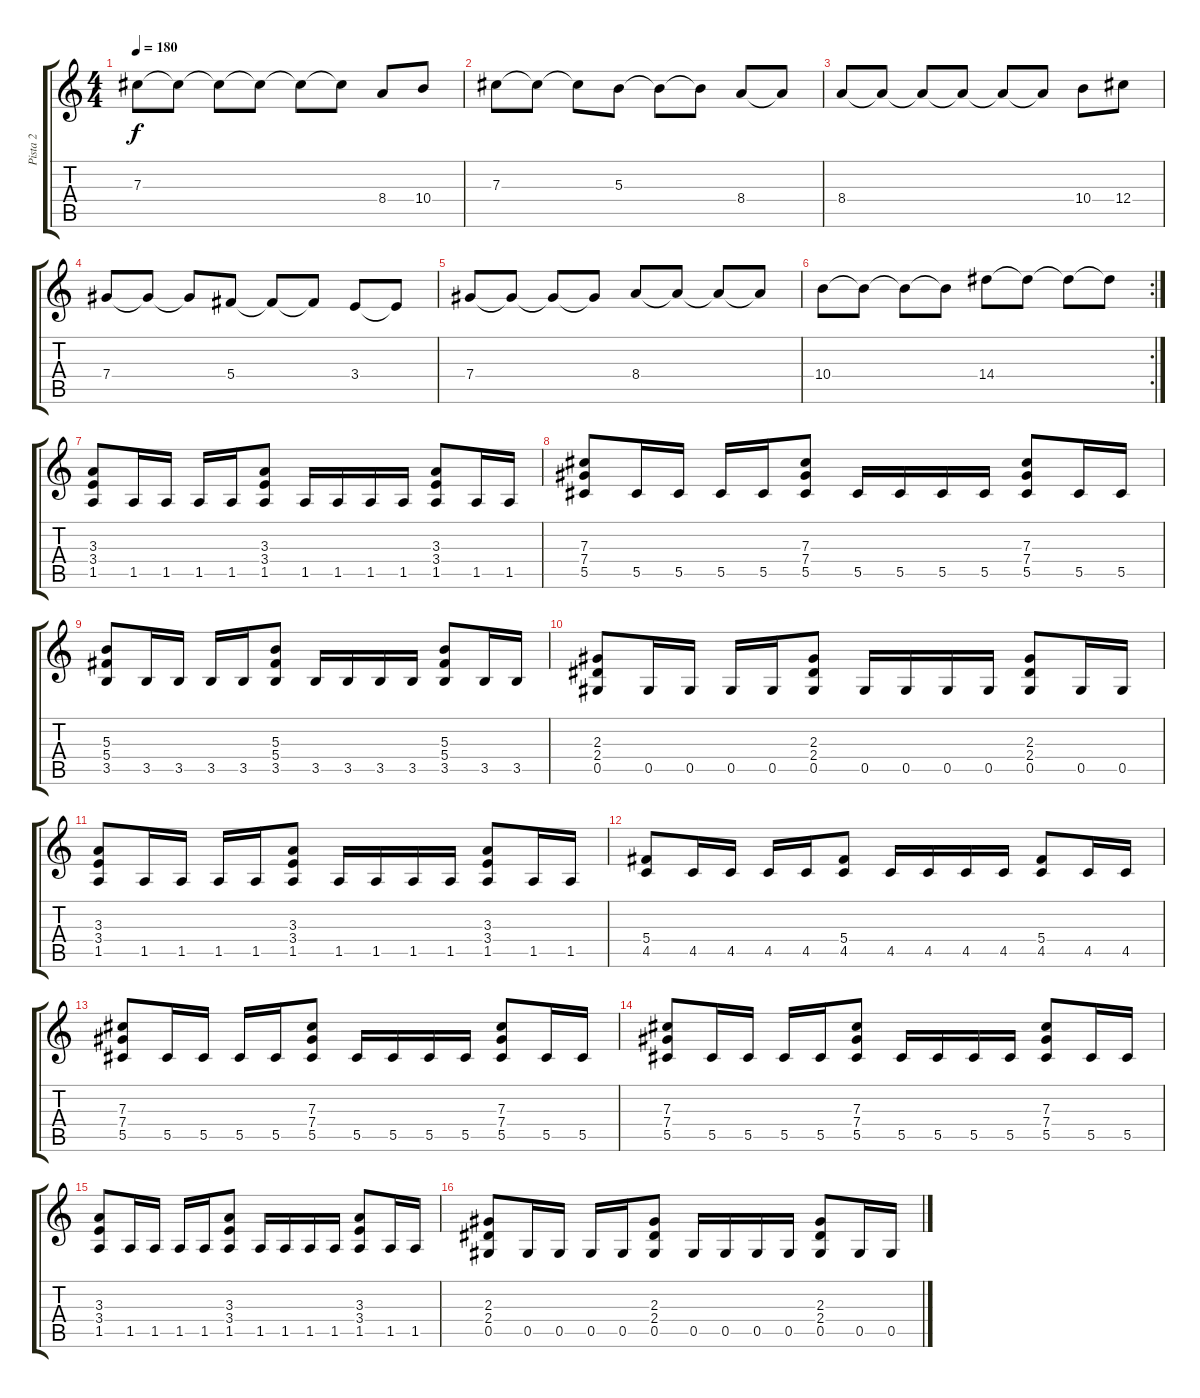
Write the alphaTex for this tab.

\track ("Pista 2" "Pista 2") {instrument distortionguitar}
\staff {score tabs}
\tuning (Eb4 Bb3 Gb3 Db3 Ab2 Eb2) {hide}
\ts (4 4)
\tempo 180
\clef g2
\ks c
7.3.8{dy f} 7.3{t}.8 7.3{t}.8 7.3{t}.8 7.3{t}.8 7.3{t}.8 8.4.8 10.4.8 |
7.3.8 7.3{t}.8 7.3{t}.8 5.3.8 5.3{t}.8 5.3{t}.8 8.4.8 8.4{t}.8 |
8.4.8 8.4{t}.8 8.4{t}.8 8.4{t}.8 8.4{t}.8 8.4{t}.8 10.4.8 12.4.8 |
7.4.8 7.4{t}.8 7.4{t}.8 5.4.8 5.4{t}.8 5.4{t}.8 3.4.8 3.4{t}.8 |
7.4.8 7.4{t}.8 7.4{t}.8 7.4{t}.8 8.4.8 8.4{t}.8 8.4{t}.8 8.4{t}.8 |
\rc 2
10.4.8 10.4{t}.8 10.4{t}.8 10.4{t}.8 14.4.8 14.4{t}.8 14.4{t}.8 14.4{t}.8 |
(3.3 3.4 1.5).8 1.5.16 1.5.16 1.5.16 1.5.16 (3.3 3.4 1.5).8 1.5.16 1.5.16 1.5.16 1.5.16 (3.3 3.4 1.5).8 1.5.16 1.5.16 |
(7.3 7.4 5.5).8 5.5.16 5.5.16 5.5.16 5.5.16 (7.3 7.4 5.5).8 5.5.16 5.5.16 5.5.16 5.5.16 (7.3 7.4 5.5).8 5.5.16 5.5.16 |
(5.3 5.4 3.5).8 3.5.16 3.5.16 3.5.16 3.5.16 (5.3 5.4 3.5).8 3.5.16 3.5.16 3.5.16 3.5.16 (5.3 5.4 3.5).8 3.5.16 3.5.16 |
(2.3 2.4 0.5).8 0.5.16 0.5.16 0.5.16 0.5.16 (2.3 2.4 0.5).8 0.5.16 0.5.16 0.5.16 0.5.16 (2.3 2.4 0.5).8 0.5.16 0.5.16 |
(3.3 3.4 1.5).8 1.5.16 1.5.16 1.5.16 1.5.16 (3.3 3.4 1.5).8 1.5.16 1.5.16 1.5.16 1.5.16 (3.3 3.4 1.5).8 1.5.16 1.5.16 |
(5.4 4.5).8 4.5.16 4.5.16 4.5.16 4.5.16 (5.4 4.5).8 4.5.16 4.5.16 4.5.16 4.5.16 (5.4 4.5).8 4.5.16 4.5.16 |
(7.3 7.4 5.5).8 5.5.16 5.5.16 5.5.16 5.5.16 (7.3 7.4 5.5).8 5.5.16 5.5.16 5.5.16 5.5.16 (7.3 7.4 5.5).8 5.5.16 5.5.16 |
(7.3 7.4 5.5).8 5.5.16 5.5.16 5.5.16 5.5.16 (7.3 7.4 5.5).8 5.5.16 5.5.16 5.5.16 5.5.16 (7.3 7.4 5.5).8 5.5.16 5.5.16 |
(3.3 3.4 1.5).8 1.5.16 1.5.16 1.5.16 1.5.16 (3.3 3.4 1.5).8 1.5.16 1.5.16 1.5.16 1.5.16 (3.3 3.4 1.5).8 1.5.16 1.5.16 |
(2.3 2.4 0.5).8 0.5.16 0.5.16 0.5.16 0.5.16 (2.3 2.4 0.5).8 0.5.16 0.5.16 0.5.16 0.5.16 (2.3 2.4 0.5).8 0.5.16 0.5.16
